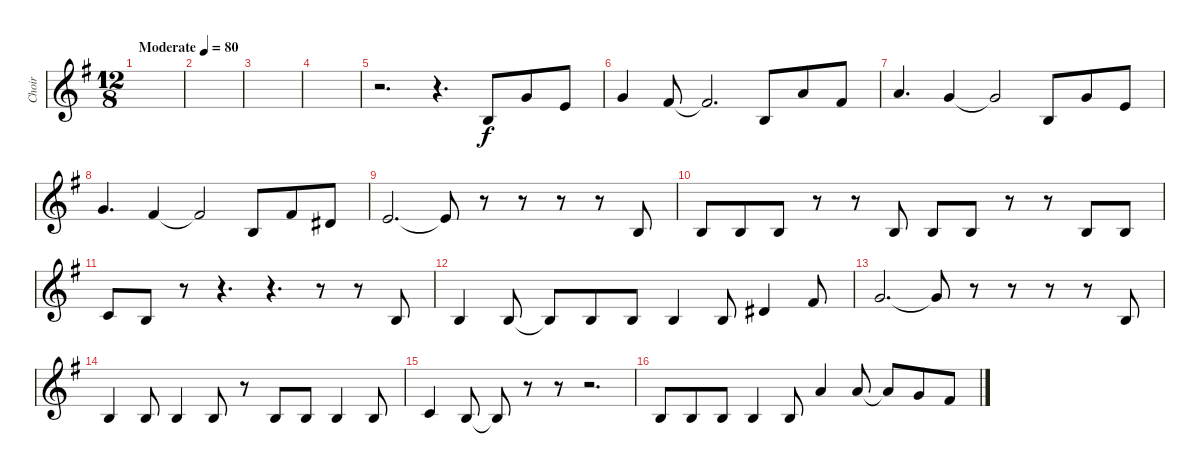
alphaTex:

\track ("Choir" "Choir") {instrument choiraahs}
\staff {score}
\tuning (E4 B3 G3 D3 A2 E2) {hide}
\ts (12 8)
\tempo (80 "Moderate")
\clef g2
\ks g
|
|
|
|
r.2{d} r.4{d} 0.2.8 3.1.8 0.1.8 |
3.1.4 2.1.8 2.1{t}.2{d} 0.2.8 5.1.8 2.1.8 |
5.1.4{d} 3.1.4 3.1{t}.2 0.2.8 3.1.8 0.1.8 |
3.1.4{d} 2.1.4 2.1{t}.2 0.2.8 2.1.8 4.2.8 |
0.1.2{d} 0.1{t}.8 r.8 r.8 r.8 r.8 0.2.8 |
0.2.8 0.2.8 0.2.8 r.8 r.8 0.2.8 0.2.8 0.2.8 r.8 r.8 0.2.8 0.2.8 |
1.2.8 0.2.8 r.8 r.4{d} r.4{d} r.8 r.8 0.2.8 |
0.2.4 0.2.8 0.2{t}.8 0.2.8 0.2.8 0.2.4 0.2.8 4.2.4 2.1.8 |
3.1.2{d} 3.1{t}.8 r.8 r.8 r.8 r.8 0.2.8 |
0.2.4 0.2.8 0.2.4 0.2.8 r.8 0.2.8 0.2.8 0.2.4 0.2.8 |
1.2.4 0.2.8 0.2{t}.8 r.8 r.8 r.2{d} |
0.2.8 0.2.8 0.2.8 0.2.4 0.2.8 5.1.4 5.1.8 5.1{t}.8 3.1.8 2.1.8
